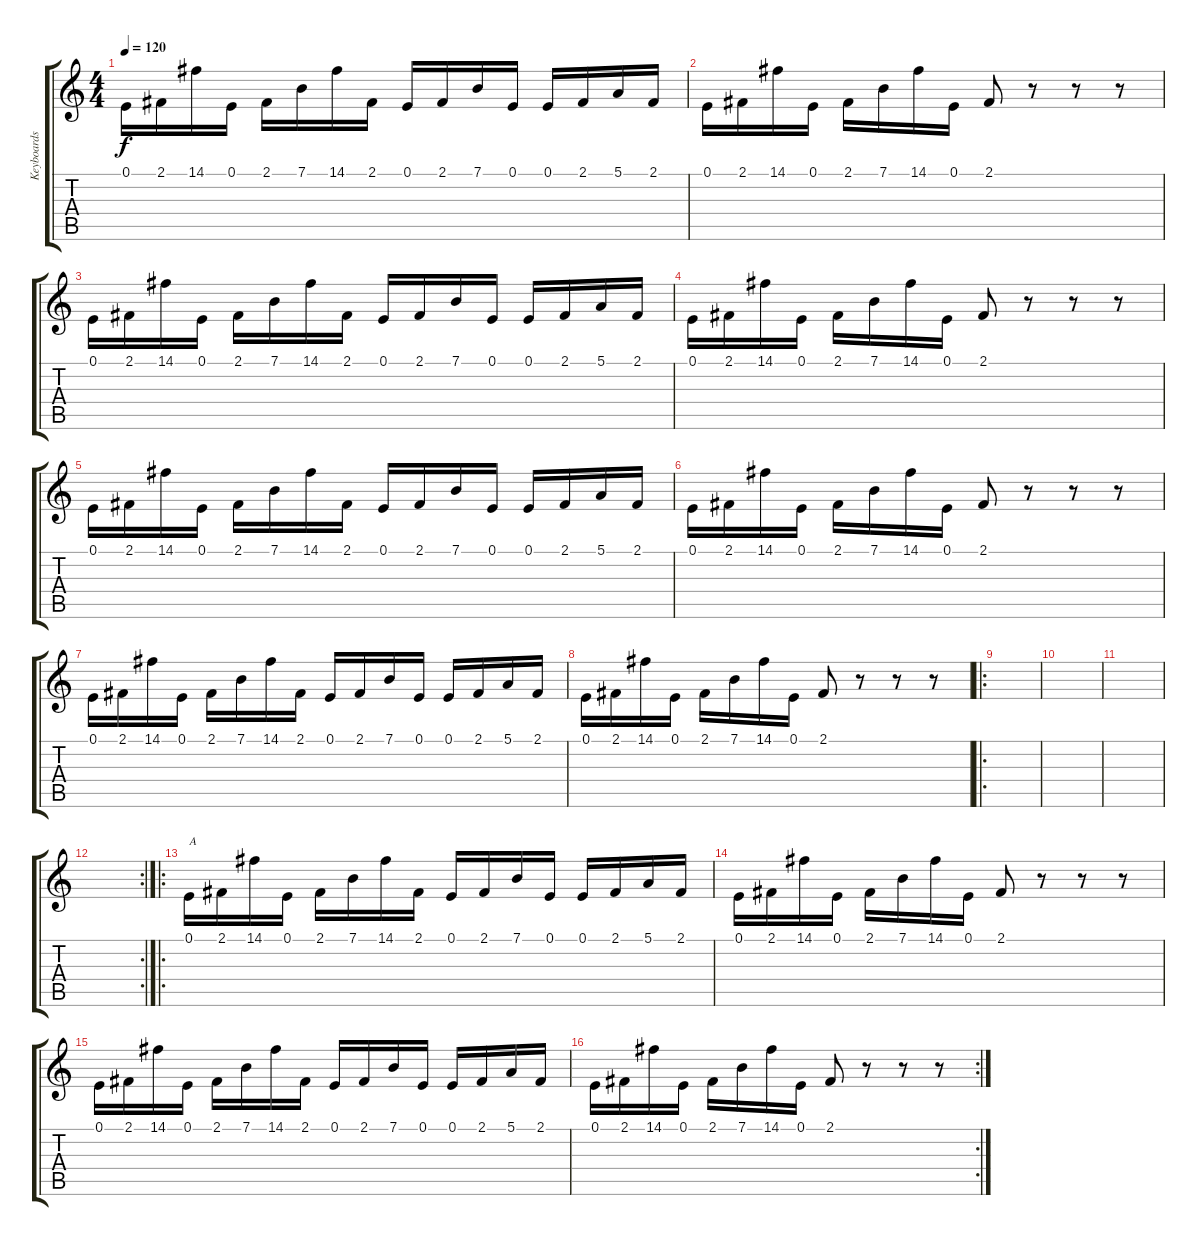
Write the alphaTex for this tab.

\track ("Keyboards 3 / Guitar 3" "Keyboards ") {instrument lead2sawtooth}
\staff {score tabs}
\tuning (E4 B3 G3 D3 A2 E2) {hide}
\ts (4 4)
\tempo 120
\clef g2
\ks c
0.1.16{dy f instrument lead2sawtooth} 2.1.16 14.1.16 0.1.16 2.1.16 7.1.16 14.1.16 2.1.16 0.1.16 2.1.16 7.1.16 0.1.16 0.1.16 2.1.16 5.1.16 2.1.16 |
0.1.16 2.1.16 14.1.16 0.1.16 2.1.16 7.1.16 14.1.16 0.1.16 2.1.8 r.8 r.8 r.8 |
0.1.16 2.1.16 14.1.16 0.1.16 2.1.16 7.1.16 14.1.16 2.1.16 0.1.16 2.1.16 7.1.16 0.1.16 0.1.16 2.1.16 5.1.16 2.1.16 |
0.1.16 2.1.16 14.1.16 0.1.16 2.1.16 7.1.16 14.1.16 0.1.16 2.1.8 r.8 r.8 r.8 |
0.1.16 2.1.16 14.1.16 0.1.16 2.1.16 7.1.16 14.1.16 2.1.16 0.1.16 2.1.16 7.1.16 0.1.16 0.1.16 2.1.16 5.1.16 2.1.16 |
0.1.16 2.1.16 14.1.16 0.1.16 2.1.16 7.1.16 14.1.16 0.1.16 2.1.8 r.8 r.8 r.8 |
0.1.16 2.1.16 14.1.16 0.1.16 2.1.16 7.1.16 14.1.16 2.1.16 0.1.16 2.1.16 7.1.16 0.1.16 0.1.16 2.1.16 5.1.16 2.1.16 |
0.1.16 2.1.16 14.1.16 0.1.16 2.1.16 7.1.16 14.1.16 0.1.16 2.1.8 r.8 r.8 r.8 |
\ro
|
|
|
\rc 2
|
\ro
0.1.16{txt "A"} 2.1.16 14.1.16 0.1.16 2.1.16 7.1.16 14.1.16 2.1.16 0.1.16 2.1.16 7.1.16 0.1.16 0.1.16 2.1.16 5.1.16 2.1.16 |
0.1.16 2.1.16 14.1.16 0.1.16 2.1.16 7.1.16 14.1.16 0.1.16 2.1.8 r.8 r.8 r.8 |
0.1.16 2.1.16 14.1.16 0.1.16 2.1.16 7.1.16 14.1.16 2.1.16 0.1.16 2.1.16 7.1.16 0.1.16 0.1.16 2.1.16 5.1.16 2.1.16 |
\rc 2
0.1.16 2.1.16 14.1.16 0.1.16 2.1.16 7.1.16 14.1.16 0.1.16 2.1.8 r.8 r.8 r.8
